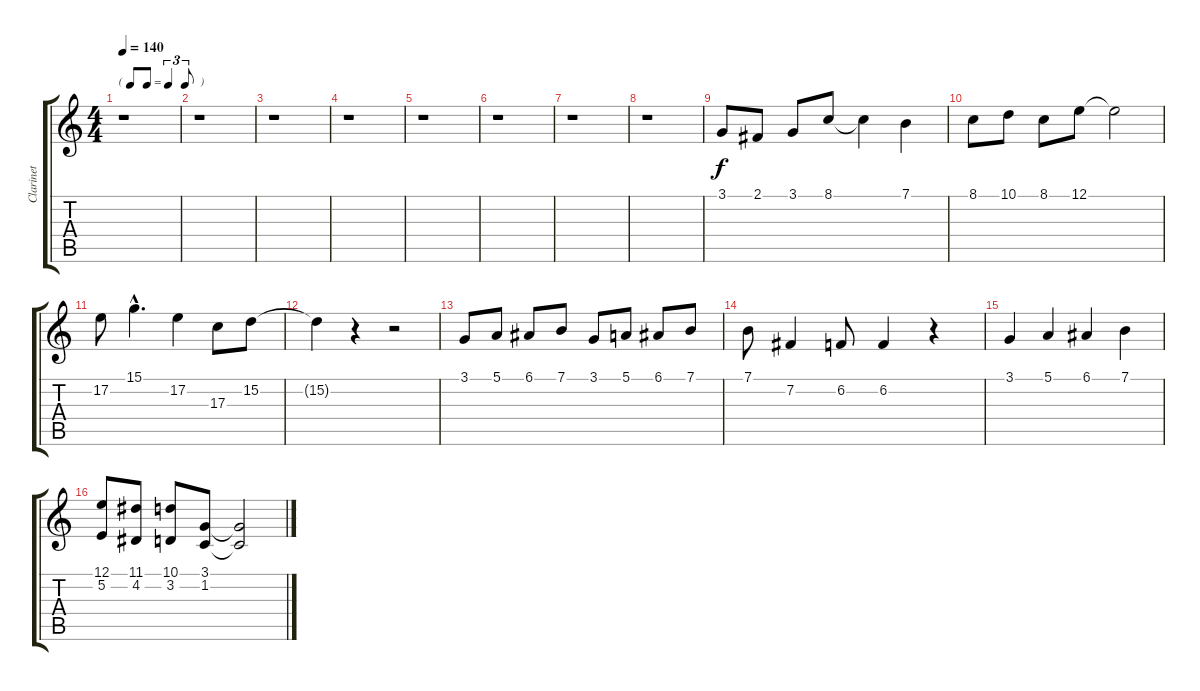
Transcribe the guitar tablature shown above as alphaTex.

\track ("Clarinet" "Clarinet") {instrument clarinet}
\staff {score tabs}
\tuning (E4 B3 G3 D3 A2 E2) {hide}
\ts (4 4)
\tf triplet8th
\tempo 140
\clef g2
\ks c
r.1{dy f} |
r.1 |
r.1 |
r.1 |
r.1 |
r.1 |
r.1 |
r.1 |
3.1.8 2.1.8 3.1.8 8.1.8 8.1{t}.4 7.1.4 |
8.1.8 10.1.8 8.1.8 12.1.8 12.1{t}.2 |
17.2.8 15.1{hac}.4{d} 17.2.4 17.3.8 15.2.8 |
15.2{t}.4 r.4 r.2 |
3.1.8 5.1.8 6.1.8 7.1.8 3.1.8 5.1.8 6.1.8 7.1.8 |
7.1.8 7.2.4 6.2.8 6.2.4 r.4 |
3.1.4 5.1.4 6.1.4 7.1.4 |
(12.1 5.2).8 (11.1 4.2).8 (10.1 3.2).8 (3.1 1.2).8 (3.1{t} 1.2{t}).2
